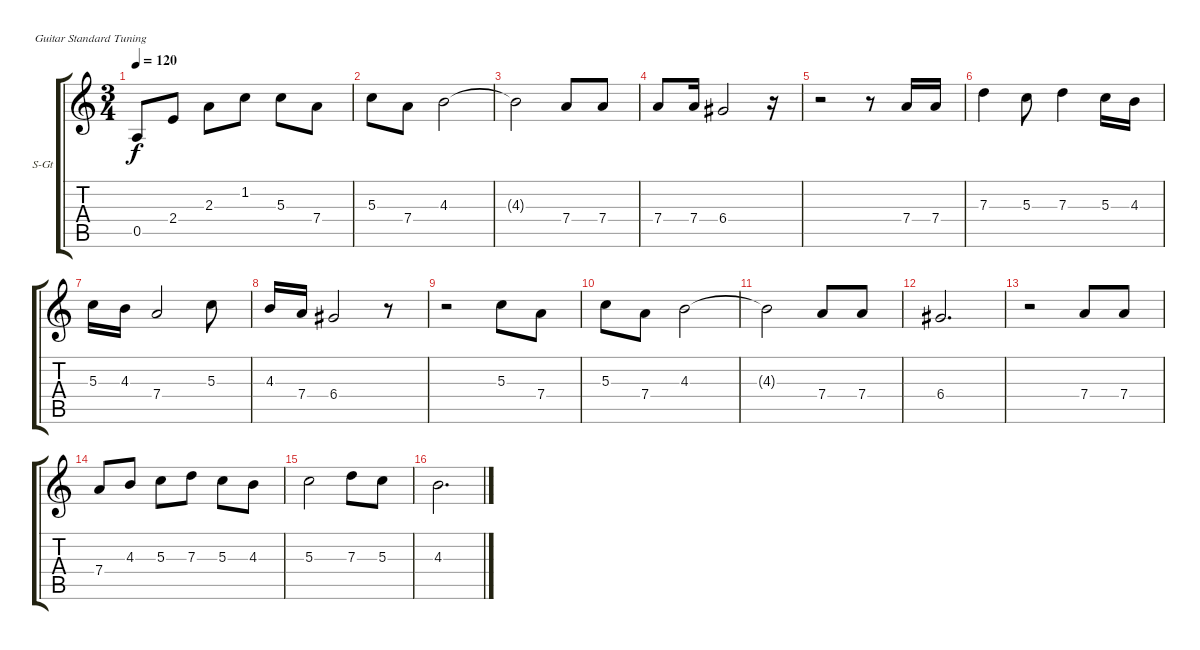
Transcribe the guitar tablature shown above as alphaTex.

\defaultSystemsLayout 4
\bracketExtendMode groupsimilarinstruments
\firstSystemTrackNameOrientation horizontal
\otherSystemsTrackNameOrientation horizontal
\track ("Steel Guitar" "S-Gt") {instrument acousticguitarsteel}
\staff {score tabs}
\tuning (E4 B3 G3 D3 A2 E2)
\ts (3 4)
\tempo 120
\clef g2
\scale
0.272138
\ks aminor
0.5.8{dy f} 2.4.8 2.3.8 1.2.8 5.3.8 7.4.8 |
\scale
0.198704 5.3.8 7.4.8 4.3.2 |
\scale
0.198704 4.3{t}.2 7.4.8 7.4.8 |
\scale
0.220713 7.4.8 7.4.16 6.4.2 r.16 |
\scale
0.156197 r.2 r.8 7.4.16 7.4.16 |
\scale
0.21562 7.3.4 5.3.8 7.3.4 5.3.16 4.3.16 |
\scale
0.186757 5.3.16 4.3.16 7.4.2 5.3.8 |
\scale
0.220713 4.3.16 7.4.16 6.4.2 r.8 |
\scale
0.214452 r.2 5.3.8 7.4.8 |
\scale
0.214452 5.3.8 7.4.8 4.3.2 |
\scale
0.214452 4.3{t}.2 7.4.8 7.4.8 |
\scale
0.142191 6.4.2{d} |
\scale
0.214452 r.2 7.4.8 7.4.8 |
\scale
0.276316 7.4.8 4.3.8 5.3.8 7.3.8 5.3.8 4.3.8 |
\scale
0.201754 5.3.2 7.3.8 5.3.8 |
\scale
0.133772 4.3.2{d}
